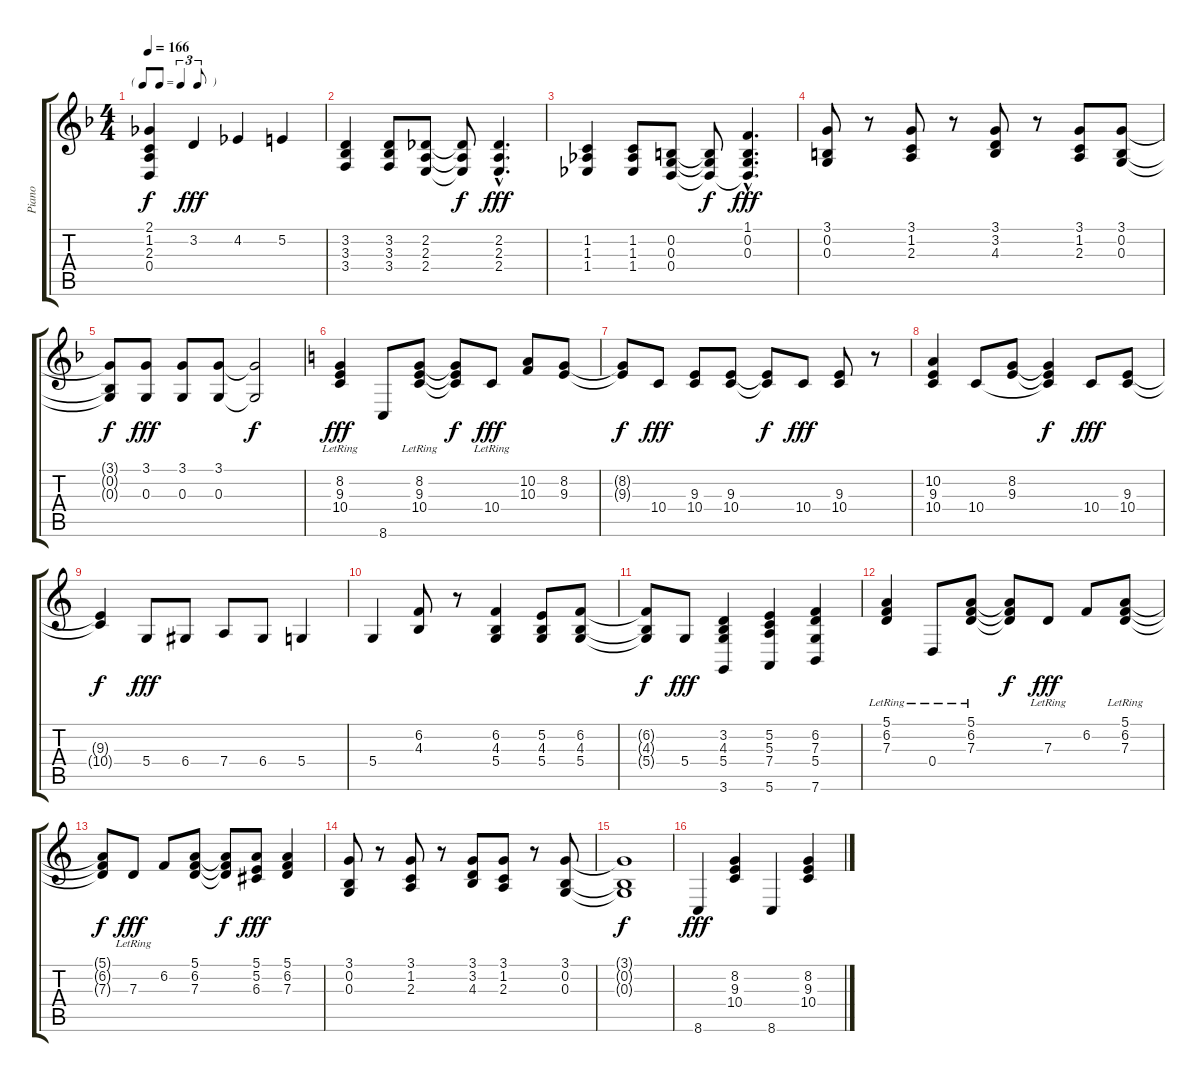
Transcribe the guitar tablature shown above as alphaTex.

\track ("Piano" "Piano") {instrument acousticgrandpiano}
\staff {score tabs}
\tuning (E4 B3 G3 D3 A2 E2) {hide}
\ts (4 4)
\tf triplet8th
\tempo 166
\clef g2
\ks f
(2.1{t} 1.2{t} 2.3{t} 0.4{t}).4{dy f} 3.2.4{dy fff} 4.2.4 5.2.4 |
(3.2 3.3 3.4).4 (3.2 3.3 3.4).8 (2.2 2.3 2.4).8 (2.2{t} 2.3{t} 2.4{t}).8{dy f} (2.2{hac} 2.3{hac} 2.4{hac}).4{d dy fff} |
(1.2 1.3 1.4).4 (1.2 1.3 1.4).8 (0.2 0.3 0.4).8 (0.2{t} 0.3{t} 0.4{t}).8{dy f} (1.1{hac} 0.2{hac} 0.3{hac} 0.4{hac t}).4{d dy fff} |
(3.1 0.2 0.3).8 r.8 (3.1 1.2 2.3).8 r.8 (3.1 3.2 4.3).8 r.8 (3.1 1.2 2.3).8 (3.1 0.2 0.3).8 |
(3.1{t} 0.2{t} 0.3{t}).8{dy f} (3.1 0.3).8{dy fff} (3.1 0.3).8 (3.1 0.3).8 (3.1{t} 0.3{t}).2{dy f} |
\ks c
(8.2{lr} 9.3{lr} 10.4{lr}).4{dy fff} 8.6.8 (8.2{lr} 9.3{lr} 10.4{lr}).8 (8.2{t} 9.3{t} 10.4{t}).8{dy f} 10.4{lr}.8{dy fff} (10.2 10.3).8 (8.2 9.3).8 |
(8.2{t} 9.3{t}).8{dy f} 10.4.8{dy fff} (9.3 10.4).8 (9.3 10.4).8 (9.3{t} 10.4{t}).8{dy f} 10.4.8{dy fff} (9.3 10.4).8 r.8 |
(10.2 9.3 10.4).4 10.4.8 (8.2 9.3).8 (8.2{t} 9.3{t} 10.4{t}).4{dy f} 10.4.8{dy fff} (9.3 10.4).8 |
(9.3{t} 10.4{t}).4{dy f} 5.4.8{dy fff} 6.4.8 7.4.8 6.4.8 5.4.4 |
5.4.4 (6.2 4.3).8 r.8 (6.2 4.3 5.4).4 (5.2 4.3 5.4).8 (6.2 4.3 5.4).8 |
(6.2{t} 4.3{t} 5.4{t}).8{dy f} 5.4.8{dy fff} (3.2 4.3 5.4 3.6).4 (5.2 5.3 7.4 5.6).4 (6.2 7.3 5.4 7.6).4 |
(5.1{lr} 6.2{lr} 7.3{lr}).4 0.4{lr}.8 (5.1{lr} 6.2{lr} 7.3).8 (5.1{t} 6.2{t} 7.3{t}).8{dy f} 7.3{lr}.8{dy fff} 6.2.8 (5.1{lr} 6.2{lr} 7.3).8 |
(5.1{t} 6.2{t} 7.3{t}).8{dy f} 7.3{lr}.8{dy fff} 6.2.8 (5.1 6.2 7.3).8 (5.1{t} 6.2{t} 7.3{t}).8{dy f} (5.1 5.2 6.3).8{dy fff} (5.1 6.2 7.3).4 |
(3.1 0.2 0.3).8 r.8 (3.1 1.2 2.3).8 r.8 (3.1 3.2 4.3).8 (3.1 1.2 2.3).8 r.8 (3.1 0.2 0.3).8 |
(3.1{t} 0.2{t} 0.3{t}).1{dy f} |
8.6.4{dy fff} (8.2 9.3 10.4).4 8.6.4 (8.2 9.3 10.4).4
